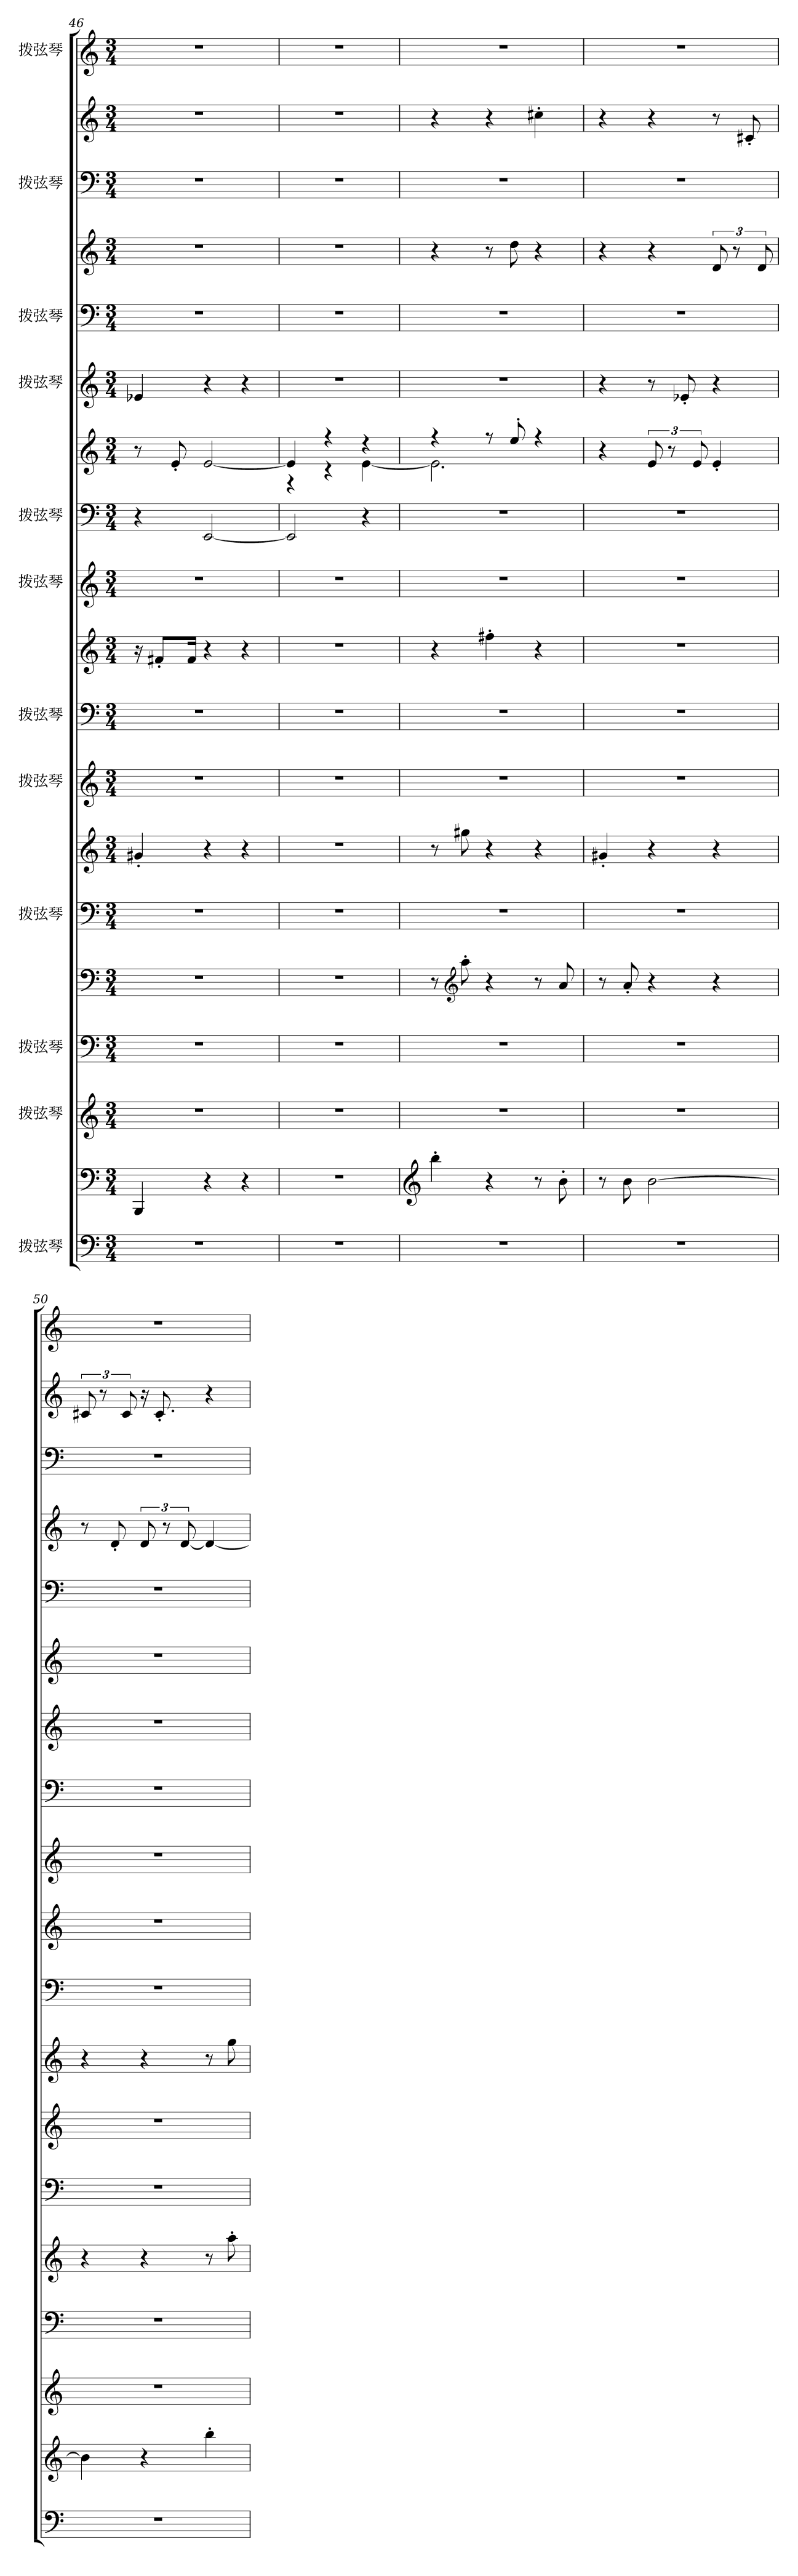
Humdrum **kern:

**kern	**kern	**kern	**kern	**kern	**kern	**kern	**kern	**kern	**kern	**kern	**kern	**kern	**kern	**kern	**kern	**kern	**kern	**kern
*part12	*part12	*part11	*part10	*part10	*part9	*part9	*part8	*part7	*part7	*part6	*part5	*part5	*part4	*part3	*part3	*part2	*part2	*part1
*staff19	*staff18	*staff17	*staff16	*staff15	*staff14	*staff13	*staff12	*staff11	*staff10	*staff9	*staff8	*staff7	*staff6	*staff5	*staff4	*staff3	*staff2	*staff1
*I"拨弦琴	*	*I"拨弦琴	*I"拨弦琴	*	*I"拨弦琴	*	*I"拨弦琴	*I"拨弦琴	*	*I"拨弦琴	*I"拨弦琴	*	*I"拨弦琴	*I"拨弦琴	*	*I"拨弦琴	*	*I"拨弦琴
*clefF4	*clefF4	*clefG2	*clefF4	*clefF4	*clefF4	*clefG2	*clefG2	*clefF4	*clefG2	*clefG2	*clefF4	*clefG2	*clefG2	*clefF4	*clefG2	*clefF4	*clefG2	*clefG2
*k[]	*k[]	*k[]	*k[]	*k[]	*k[]	*k[]	*k[]	*k[]	*k[]	*k[]	*k[]	*k[]	*k[]	*k[]	*k[]	*k[]	*k[]	*k[]
*M3/4	*M3/4	*M3/4	*M3/4	*M3/4	*M3/4	*M3/4	*M3/4	*M3/4	*M3/4	*M3/4	*M3/4	*M3/4	*M3/4	*M3/4	*M3/4	*M3/4	*M3/4	*M3/4
=46	=46	=46	=46	=46	=46	=46	=46	=46	=46	=46	=46	=46	=46	=46	=46	=46	=46	=46
2.r	4BBB/	2.r	2.r	2.r	2.r	4g#X'/	2.r	2.r	16r	2.r	4r	8r	4e-X/	2.r	2.r	2.r	2.r	2.r
.	.	.	.	.	.	.	.	.	8f#X'/L	.	.	.	.	.	.	.	.	.
.	.	.	.	.	.	.	.	.	.	.	.	8e'/	.	.	.	.	.	.
.	.	.	.	.	.	.	.	.	16f#/Jk	.	.	.	.	.	.	.	.	.
.	4r	.	.	.	.	4r	.	.	4r	.	[2EE/	[2e/	4r	.	.	.	.	.
.	4r	.	.	.	.	4r	.	.	4r	.	.	.	4r	.	.	.	.	.
=47	=47	=47	=47	=47	=47	=47	=47	=47	=47	=47	=47	=47	=47	=47	=47	=47	=47	=47
*	*	*	*	*	*	*	*	*	*	*	*	*^	*	*	*	*	*	*
2.r	2.r	2.r	2.r	2.r	2.r	2.r	2.r	2.r	2.r	2.r	2EE/]	4e/]	4r	2.r	2.r	2.r	2.r	2.r	2.r
.	.	.	.	.	.	.	.	.	.	.	.	4r	4r	.	.	.	.	.	.
.	.	.	.	.	.	.	.	.	.	.	4r	4r	[4e\	.	.	.	.	.	.
=48	=48	=48	=48	=48	=48	=48	=48	=48	=48	=48	=48	=48	=48	=48	=48	=48	=48	=48	=48
*	*clefG2	*	*	*	*	*	*	*	*	*	*	*	*	*	*	*	*	*	*
2.r	4bb'\	2.r	2.r	8r	2.r	8r	2.r	2.r	4r	2.r	2.r	4r	2.e\]	2.r	2.r	4r	2.r	4r	2.r
*	*	*	*	*clefG2	*	*	*	*	*	*	*	*	*	*	*	*	*	*	*
.	.	.	.	8aa'\	.	8gg#X\	.	.	.	.	.	.	.	.	.	.	.	.	.
.	4r	.	.	4r	.	4r	.	.	4ff#X'\	.	.	8r	.	.	.	8r	.	4r	.
.	.	.	.	.	.	.	.	.	.	.	.	8ee'/	.	.	.	8dd\	.	.	.
.	8r	.	.	8r	.	4r	.	.	4r	.	.	4r	.	.	.	4r	.	4cc#X'\	.
.	8b'\	.	.	8a/	.	.	.	.	.	.	.	.	.	.	.	.	.	.	.
*	*	*	*	*	*	*	*	*	*	*	*	*v	*v	*	*	*	*	*	*
=49	=49	=49	=49	=49	=49	=49	=49	=49	=49	=49	=49	=49	=49	=49	=49	=49	=49	=49
2.r	8r	2.r	2.r	8r	2.r	4g#X'/	2.r	2.r	2.r	2.r	2.r	4r	4r	2.r	4r	2.r	4r	2.r
.	8b\	.	.	8a'/	.	.	.	.	.	.	.	.	.	.	.	.	.	.
.	[2b\	.	.	4r	.	4r	.	.	.	.	.	12e/	8r	.	4r	.	4r	.
.	.	.	.	.	.	.	.	.	.	.	.	12r	.	.	.	.	.	.
.	.	.	.	.	.	.	.	.	.	.	.	.	8e-X'/	.	.	.	.	.
.	.	.	.	.	.	.	.	.	.	.	.	12e/	.	.	.	.	.	.
.	.	.	.	4r	.	4r	.	.	.	.	.	4e'/	4r	.	12d/	.	8r	.
.	.	.	.	.	.	.	.	.	.	.	.	.	.	.	12r	.	.	.
.	.	.	.	.	.	.	.	.	.	.	.	.	.	.	.	.	8c#X'/	.
.	.	.	.	.	.	.	.	.	.	.	.	.	.	.	12d/	.	.	.
!!LO:PB:g=z
=50	=50	=50	=50	=50	=50	=50	=50	=50	=50	=50	=50	=50	=50	=50	=50	=50	=50	=50
2.r	4b\]	2.r	2.r	4r	2.r	2.r	4r	2.r	2.r	2.r	2.r	2.r	2.r	2.r	8r	2.r	12c#X/	2.r
.	.	.	.	.	.	.	.	.	.	.	.	.	.	.	.	.	12r	.
.	.	.	.	.	.	.	.	.	.	.	.	.	.	.	8d'/	.	.	.
.	.	.	.	.	.	.	.	.	.	.	.	.	.	.	.	.	12c#/	.
.	4r	.	.	4r	.	.	4r	.	.	.	.	.	.	.	12d/	.	16r	.
.	.	.	.	.	.	.	.	.	.	.	.	.	.	.	.	.	8.c#'/	.
.	.	.	.	.	.	.	.	.	.	.	.	.	.	.	12r	.	.	.
.	.	.	.	.	.	.	.	.	.	.	.	.	.	.	[12d/	.	.	.
.	4bb'\	.	.	8r	.	.	8r	.	.	.	.	.	.	.	4d/_	.	4r	.
.	.	.	.	8aa'\	.	.	8gg\	.	.	.	.	.	.	.	.	.	.	.
=	=	=	=	=	=	=	=	=	=	=	=	=	=	=	=	=	=	=
*-	*-	*-	*-	*-	*-	*-	*-	*-	*-	*-	*-	*-	*-	*-	*-	*-	*-	*-
